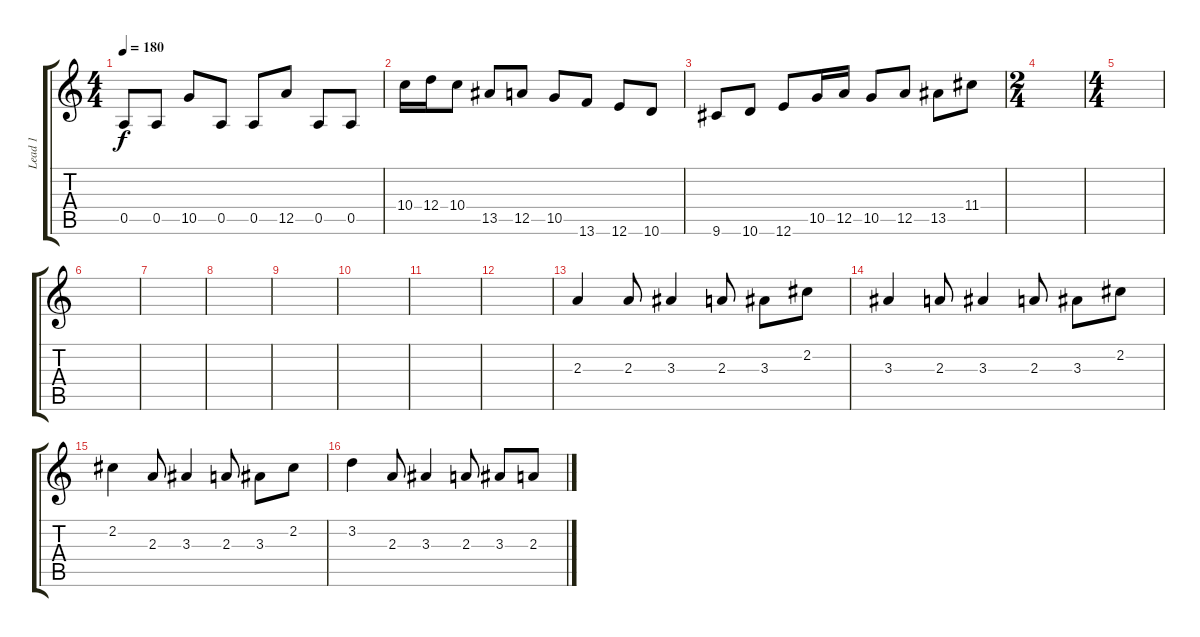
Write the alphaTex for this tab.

\track ("Lead 1" "Lead 1") {instrument distortionguitar}
\staff {score tabs}
\tuning (E4 B3 G3 D3 A2 E2) {hide}
\ts (4 4)
\tempo 180
\clef g2
\ks c
0.5.8{dy f} 0.5.8 10.5.8 0.5.8 0.5.8 12.5.8 0.5.8 0.5.8 |
10.4.16 12.4.16 10.4.8 13.5.8 12.5.8 10.5.8 13.6.8 12.6.8 10.6.8 |
9.6.8 10.6.8 12.6.8 10.5.16 12.5.16 10.5.8 12.5.8 13.5.8 11.4.8 |
\ts (2 4)
|
\ts (4 4)
|
|
|
|
|
|
|
|
2.3.4 2.3.8 3.3.4 2.3.8 3.3.8 2.2.8 |
3.3.4 2.3.8 3.3.4 2.3.8 3.3.8 2.2.8 |
2.2.4 2.3.8 3.3.4 2.3.8 3.3.8 2.2.8 |
3.2.4 2.3.8 3.3.4 2.3.8 3.3.8 2.3.8
